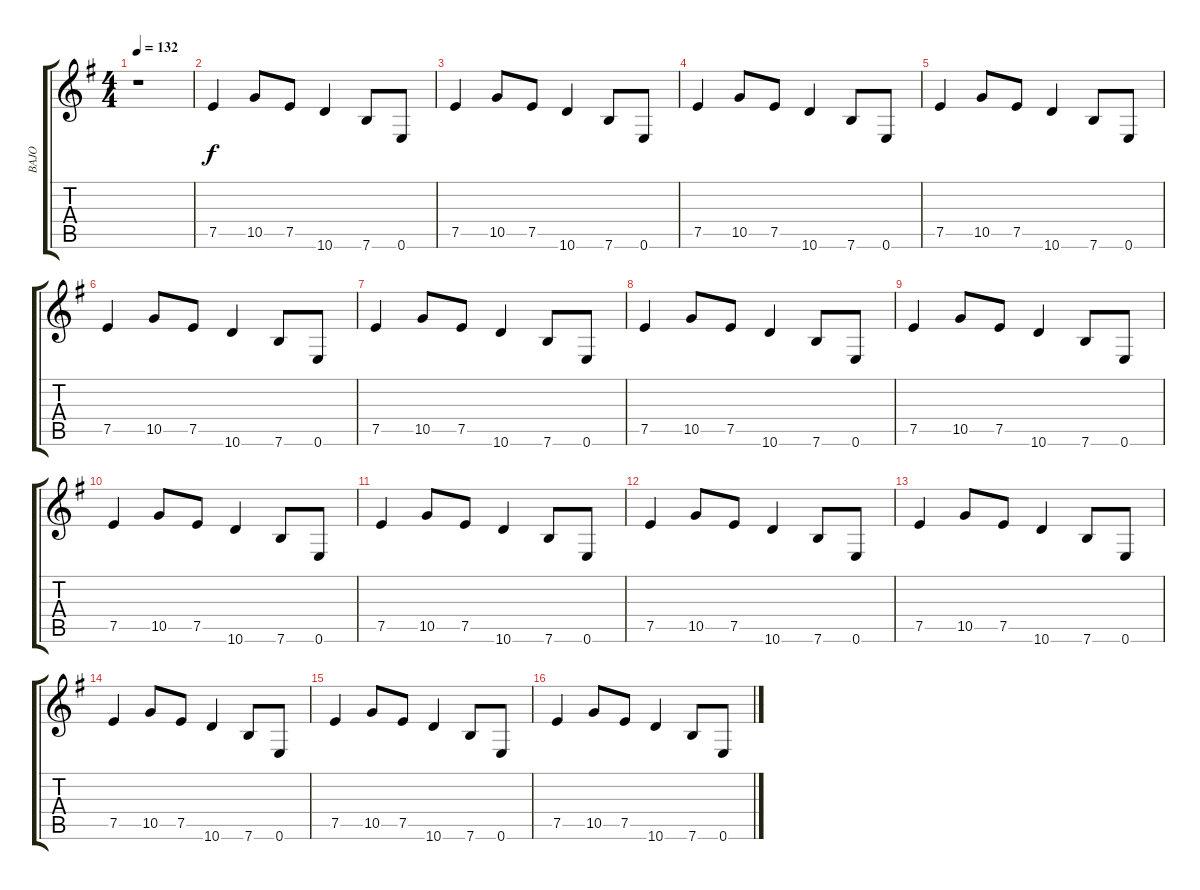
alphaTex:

\track ("BAJO" "BAJO") {instrument electricbassfinger}
\staff {score tabs}
\tuning (E4 B3 G3 D3 A2 E2) {hide}
\ts (4 4)
\tempo 132
\clef g2
\ks eminor
r.1{dy f instrument electricbassfinger} |
7.5.4 10.5.8 7.5.8 10.6.4 7.6.8 0.6.8 |
7.5.4 10.5.8 7.5.8 10.6.4 7.6.8 0.6.8 |
7.5.4 10.5.8 7.5.8 10.6.4 7.6.8 0.6.8 |
7.5.4 10.5.8 7.5.8 10.6.4 7.6.8 0.6.8 |
7.5.4 10.5.8 7.5.8 10.6.4 7.6.8 0.6.8 |
7.5.4 10.5.8 7.5.8 10.6.4 7.6.8 0.6.8 |
7.5.4 10.5.8 7.5.8 10.6.4 7.6.8 0.6.8 |
7.5.4 10.5.8 7.5.8 10.6.4 7.6.8 0.6.8 |
7.5.4 10.5.8 7.5.8 10.6.4 7.6.8 0.6.8 |
7.5.4 10.5.8 7.5.8 10.6.4 7.6.8 0.6.8 |
7.5.4 10.5.8 7.5.8 10.6.4 7.6.8 0.6.8 |
7.5.4 10.5.8 7.5.8 10.6.4 7.6.8 0.6.8 |
7.5.4 10.5.8 7.5.8 10.6.4 7.6.8 0.6.8 |
7.5.4 10.5.8 7.5.8 10.6.4 7.6.8 0.6.8 |
7.5.4 10.5.8 7.5.8 10.6.4 7.6.8 0.6.8
